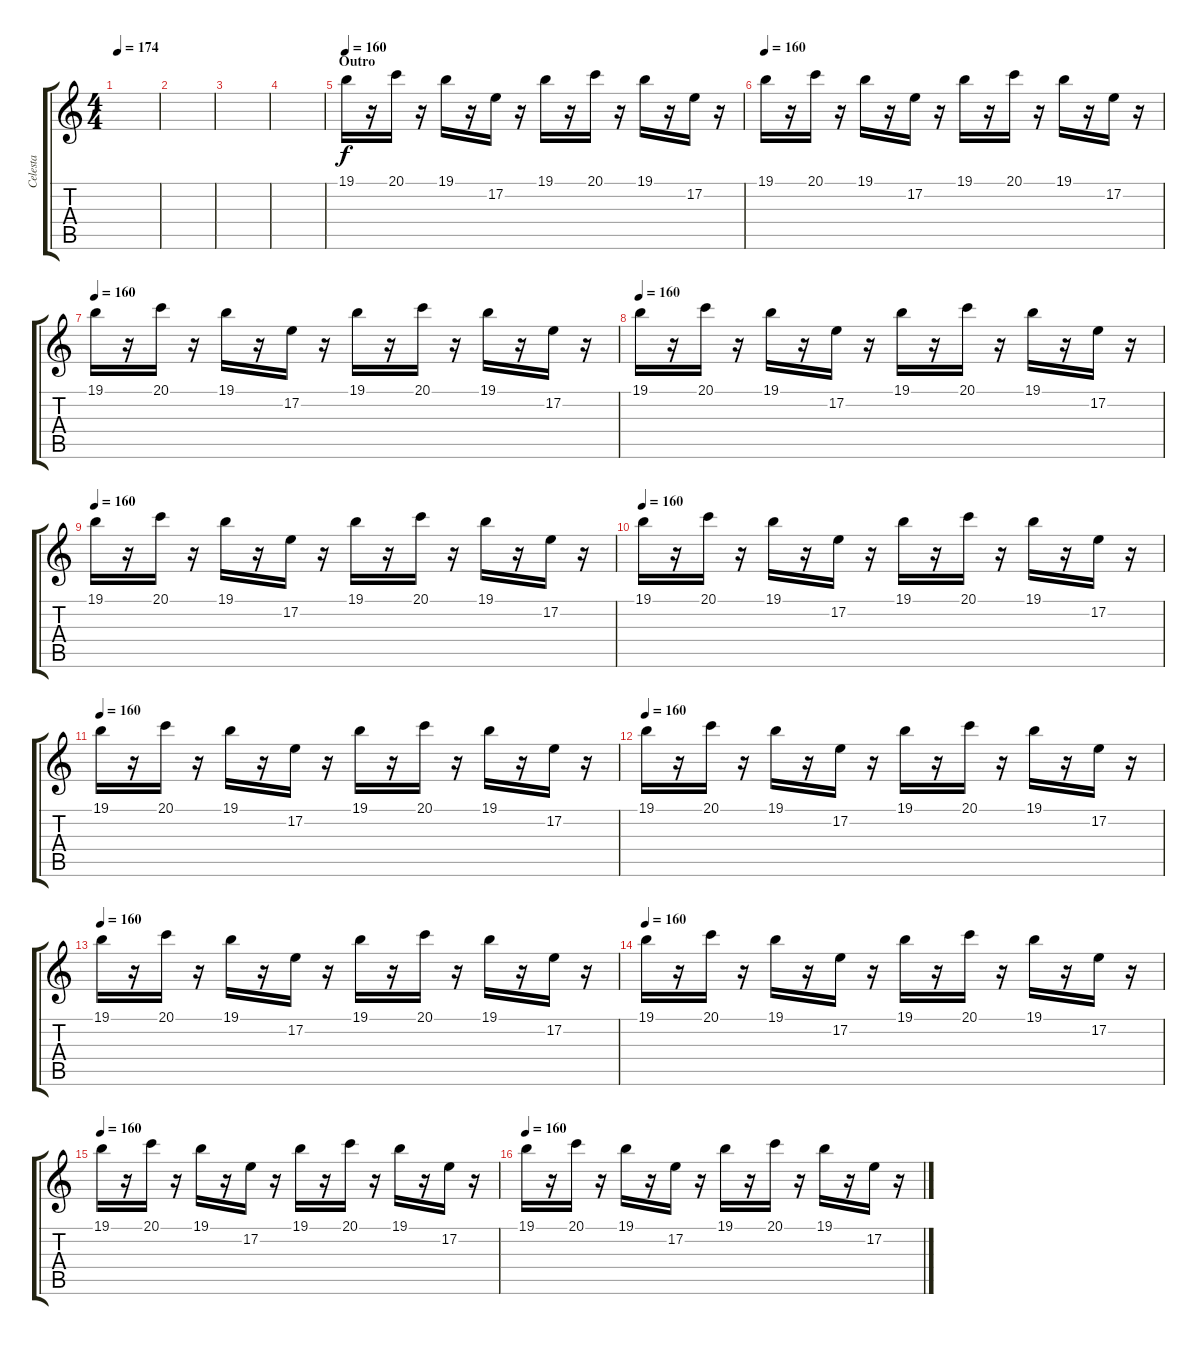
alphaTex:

\track ("Celesta" "Celesta") {instrument celesta}
\staff {score tabs}
\tuning (E4 B3 G3 D3 A2 E2) {hide}
\ts (4 4)
\tempo 174
\clef g2
\ks c
|
|
|
|
\section ("" "Outro")
\tempo 160
19.1.16 r.16 20.1.16 r.16 19.1.16 r.16 17.2.16 r.16 19.1.16 r.16 20.1.16 r.16 19.1.16 r.16 17.2.16 r.16 |
\tempo 160
19.1.16 r.16 20.1.16 r.16 19.1.16 r.16 17.2.16 r.16 19.1.16 r.16 20.1.16 r.16 19.1.16 r.16 17.2.16 r.16 |
\tempo 160
19.1.16 r.16 20.1.16 r.16 19.1.16 r.16 17.2.16 r.16 19.1.16 r.16 20.1.16 r.16 19.1.16 r.16 17.2.16 r.16 |
\tempo 160
19.1.16 r.16 20.1.16 r.16 19.1.16 r.16 17.2.16 r.16 19.1.16 r.16 20.1.16 r.16 19.1.16 r.16 17.2.16 r.16 |
\tempo 160
19.1.16 r.16 20.1.16 r.16 19.1.16 r.16 17.2.16 r.16 19.1.16 r.16 20.1.16 r.16 19.1.16 r.16 17.2.16 r.16 |
\tempo 160
19.1.16 r.16 20.1.16 r.16 19.1.16 r.16 17.2.16 r.16 19.1.16 r.16 20.1.16 r.16 19.1.16 r.16 17.2.16 r.16 |
\tempo 160
19.1.16 r.16 20.1.16 r.16 19.1.16 r.16 17.2.16 r.16 19.1.16 r.16 20.1.16 r.16 19.1.16 r.16 17.2.16 r.16 |
\tempo 160
19.1.16 r.16 20.1.16 r.16 19.1.16 r.16 17.2.16 r.16 19.1.16 r.16 20.1.16 r.16 19.1.16 r.16 17.2.16 r.16 |
\tempo 160
19.1.16 r.16 20.1.16 r.16 19.1.16 r.16 17.2.16 r.16 19.1.16 r.16 20.1.16 r.16 19.1.16 r.16 17.2.16 r.16 |
\tempo 160
19.1.16 r.16 20.1.16 r.16 19.1.16 r.16 17.2.16 r.16 19.1.16 r.16 20.1.16 r.16 19.1.16 r.16 17.2.16 r.16 |
\tempo 160
19.1.16 r.16 20.1.16 r.16 19.1.16 r.16 17.2.16 r.16 19.1.16 r.16 20.1.16 r.16 19.1.16 r.16 17.2.16 r.16 |
\tempo 160
19.1.16 r.16 20.1.16 r.16 19.1.16 r.16 17.2.16 r.16 19.1.16 r.16 20.1.16 r.16 19.1.16 r.16 17.2.16 r.16
